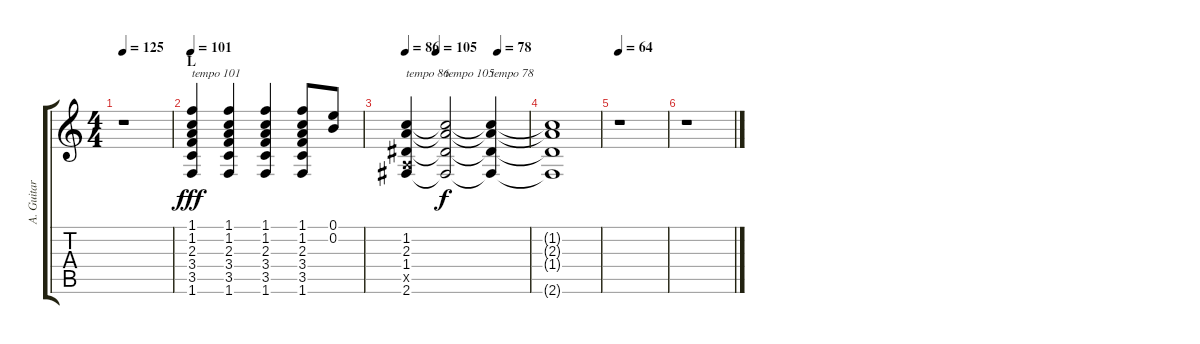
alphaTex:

\track ("A. Guitar" "A. Guitar") {instrument acousticguitarsteel}
\staff {score tabs}
\tuning (E4 B3 G3 D3 A2 E2) {hide}
\ts (4 4)
\tempo 125
\clef g2
\ks c
r.1{dy fff} |
\section ("" "L")
\tempo 101
(1.1 1.2 2.3 3.4 3.5 1.6).4{txt "tempo 101"} (1.1 1.2 2.3 3.4 3.5 1.6).4 (1.1 1.2 2.3 3.4 3.5 1.6).4 (1.1 1.2 2.3 3.4 3.5 1.6).8 (0.1 0.2).8 |
\tempo 101
\tempo (105 0.25)
\tempo (78 0.75)
\tempo 86
(1.2 2.3 1.4 0.5{x} 2.6).4{txt "tempo 86"} (1.2{t} 2.3{t} 1.4{t} 2.6{t}).2{txt "tempo 105" dy f} (1.2{t} 2.3{t} 1.4{t} 2.6{t}).4{txt "tempo 78"} |
(1.2{t} 2.3{t} 1.4{t} 2.6{t}).1 |
\tempo 64
r.1 |
r.1
